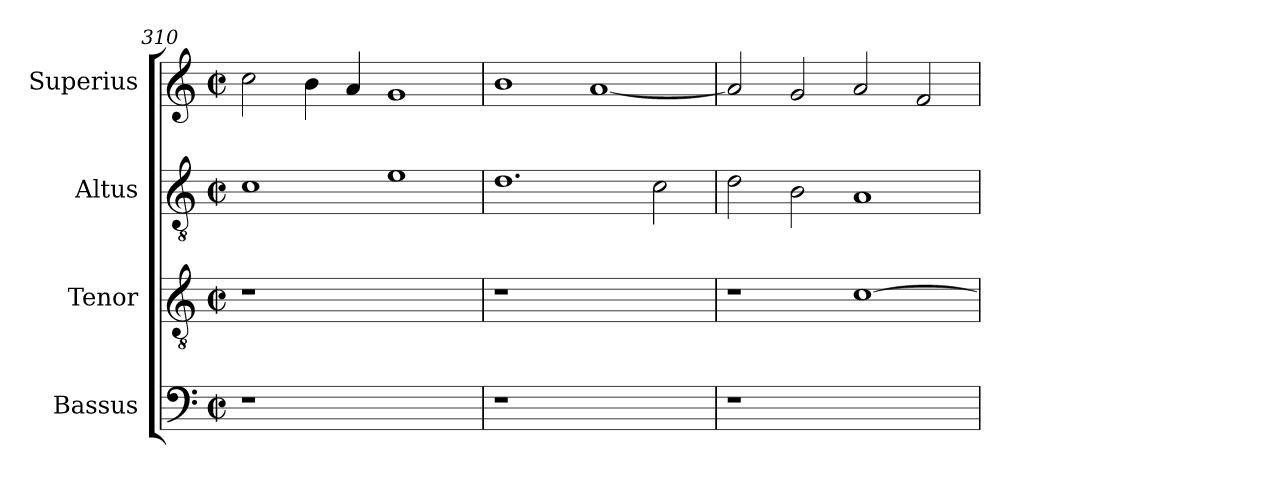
**kern	**kern	**kern	**kern
*part4	*part3	*part2	*part1
*staff4	*staff3	*staff2	*staff1
*I"Bassus	*I"Tenor	*I"Altus	*I"Superius
*I'B.	*I'T.	*I'A.	*I'S.
*clefF4	*clefGv2	*clefGv2	*clefG2
*	*ITrd7c12	*ITrd7c12	*
*k[]	*k[]	*k[]	*k[]
*C:	*C:	*C:	*C:
*M2/2	*M2/2	*M2/2	*M2/2
*met(c|)	*met(c|)	*met(c|)	*met(c|)
=310	=310	=310	=310
!LO:N:vis=1	!LO:N:vis=1	!	!
1r	1r	1Ci	2cci\
.	.	.	4bi\
.	.	.	4ai/
1ryy	1ryy	1Ei	1gi
=311	=311	=311	=311
!LO:N:vis=1	!LO:N:vis=1	!	!
1r	1r	1.Di	1bi
1ryy	1ryy	.	[<1ai
.	.	2Ci\	.
=312	=312	=312	=312
!LO:N:vis=1	!	!	!
1r	1r	2Di\	2ai/]
.	.	2BBi\	2gi/
1ryy	[>1Ci	1AAi	2ai/
.	.	.	2fi/
=	=	=	=
*-	*-	*-	*-
